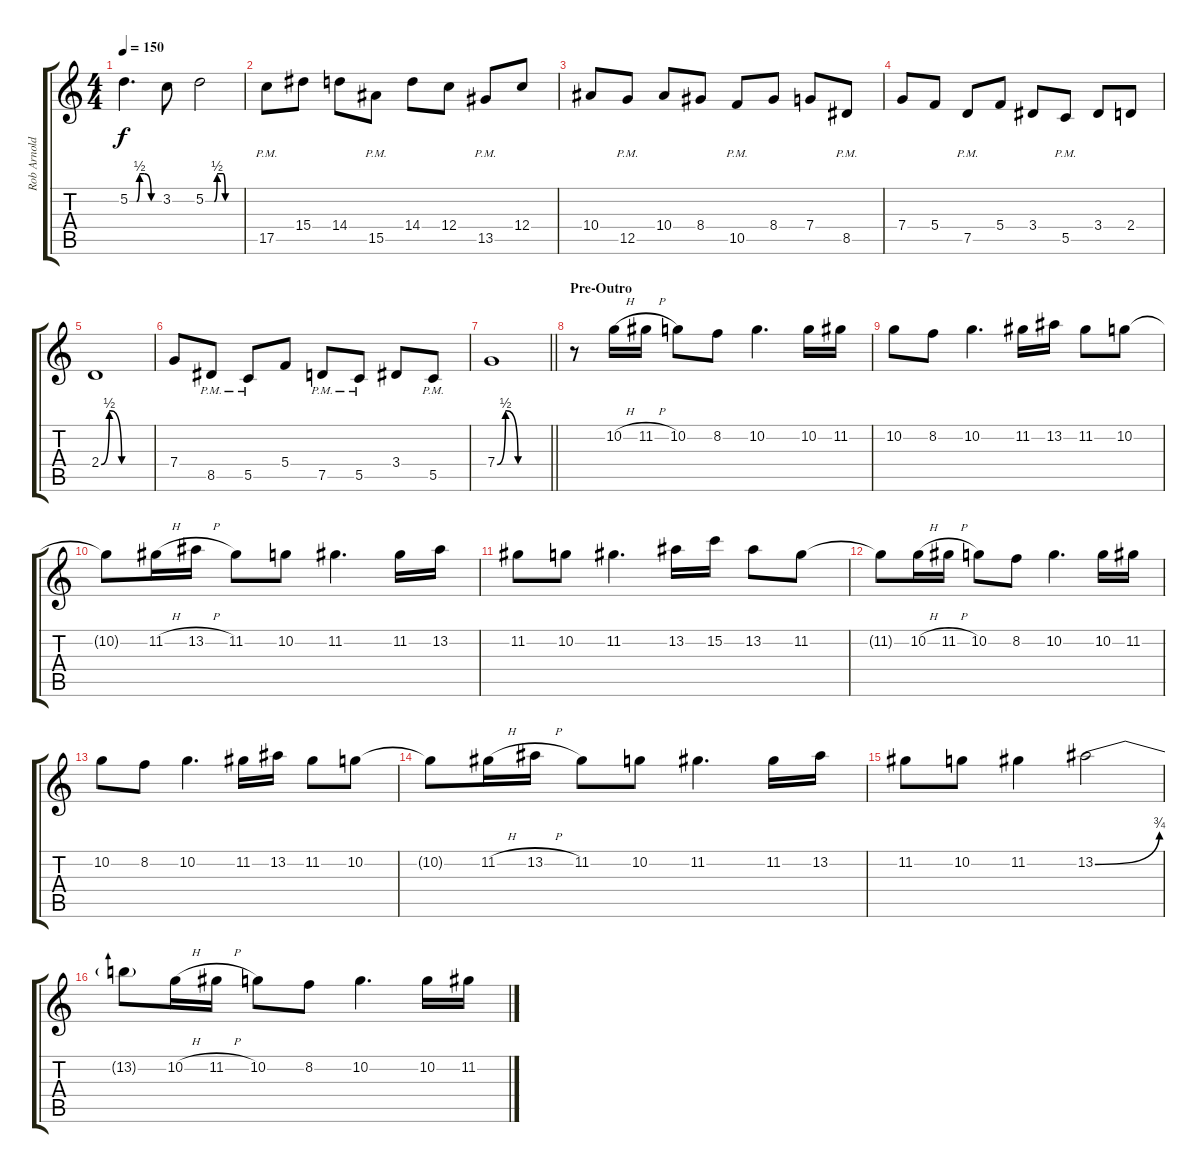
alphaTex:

\track ("Rob Arnold" "Rob Arnold") {instrument distortionguitar}
\staff {score tabs}
\tuning (D4 A3 F3 C3 G2 C2) {hide}
\ts (4 4)
\tempo 150
\clef g2
\ks c
5.2{be (custom 0 0 14 0 20 2 30 2 44 0 60 0)}.4{d dy f} 3.2.8 5.2{be (custom 0 0 15 0 20 2 30 2 34 0 60 0)}.2 |
17.5{pm}.8 15.4.8 14.4.8 15.5{pm}.8 14.4.8 12.4.8 13.5{pm}.8 12.4.8 |
10.4.8 12.5{pm}.8 10.4.8 8.4.8 10.5{pm}.8 8.4.8 7.4.8 8.5{pm}.8 |
7.4.8 5.4.8 7.5{pm}.8 5.4.8 3.4.8 5.5{pm}.8 3.4.8 2.4.8 |
2.4{be (custom 0 0 10 2 25 0 60 0)}.1 |
7.4.8 8.5{pm}.8 5.5{pm}.8 5.4.8 7.5{pm}.8 5.5{pm}.8 3.4.8 5.5{pm}.8 |
\barLineRight lightlight
7.4{be (custom 0 0 10 2 25 0 60 0)}.1 |
\section ("" "Pre-Outro")
r.8{volume 12 instrument distortionguitar} 10.2{h}.16 11.2{h}.16 10.2.8 8.2.8 10.2.4{d} 10.2.16 11.2.16 |
10.2.8 8.2.8 10.2.4{d} 11.2.16 13.2.16 11.2.8 10.2.8 |
10.2{t}.8 11.2{h}.16 13.2{h}.16 11.2.8 10.2.8 11.2.4{d} 11.2.16 13.2.16 |
11.2.8 10.2.8 11.2.4{d} 13.2.16 15.2.16 13.2.8 11.2.8 |
11.2{t}.8 10.2{h}.16 11.2{h}.16 10.2.8 8.2.8 10.2.4{d} 10.2.16 11.2.16 |
10.2.8 8.2.8 10.2.4{d} 11.2.16 13.2.16 11.2.8 10.2.8 |
10.2{t}.8 11.2{h}.16 13.2{h}.16 11.2.8 10.2.8 11.2.4{d} 11.2.16 13.2.16 |
11.2.8 10.2.8 11.2.4 13.2{be (bend 0 0 60 3)}.2 |
13.2{t}.8 10.2{h}.16 11.2{h}.16 10.2.8 8.2.8 10.2.4{d} 10.2.16 11.2.16
